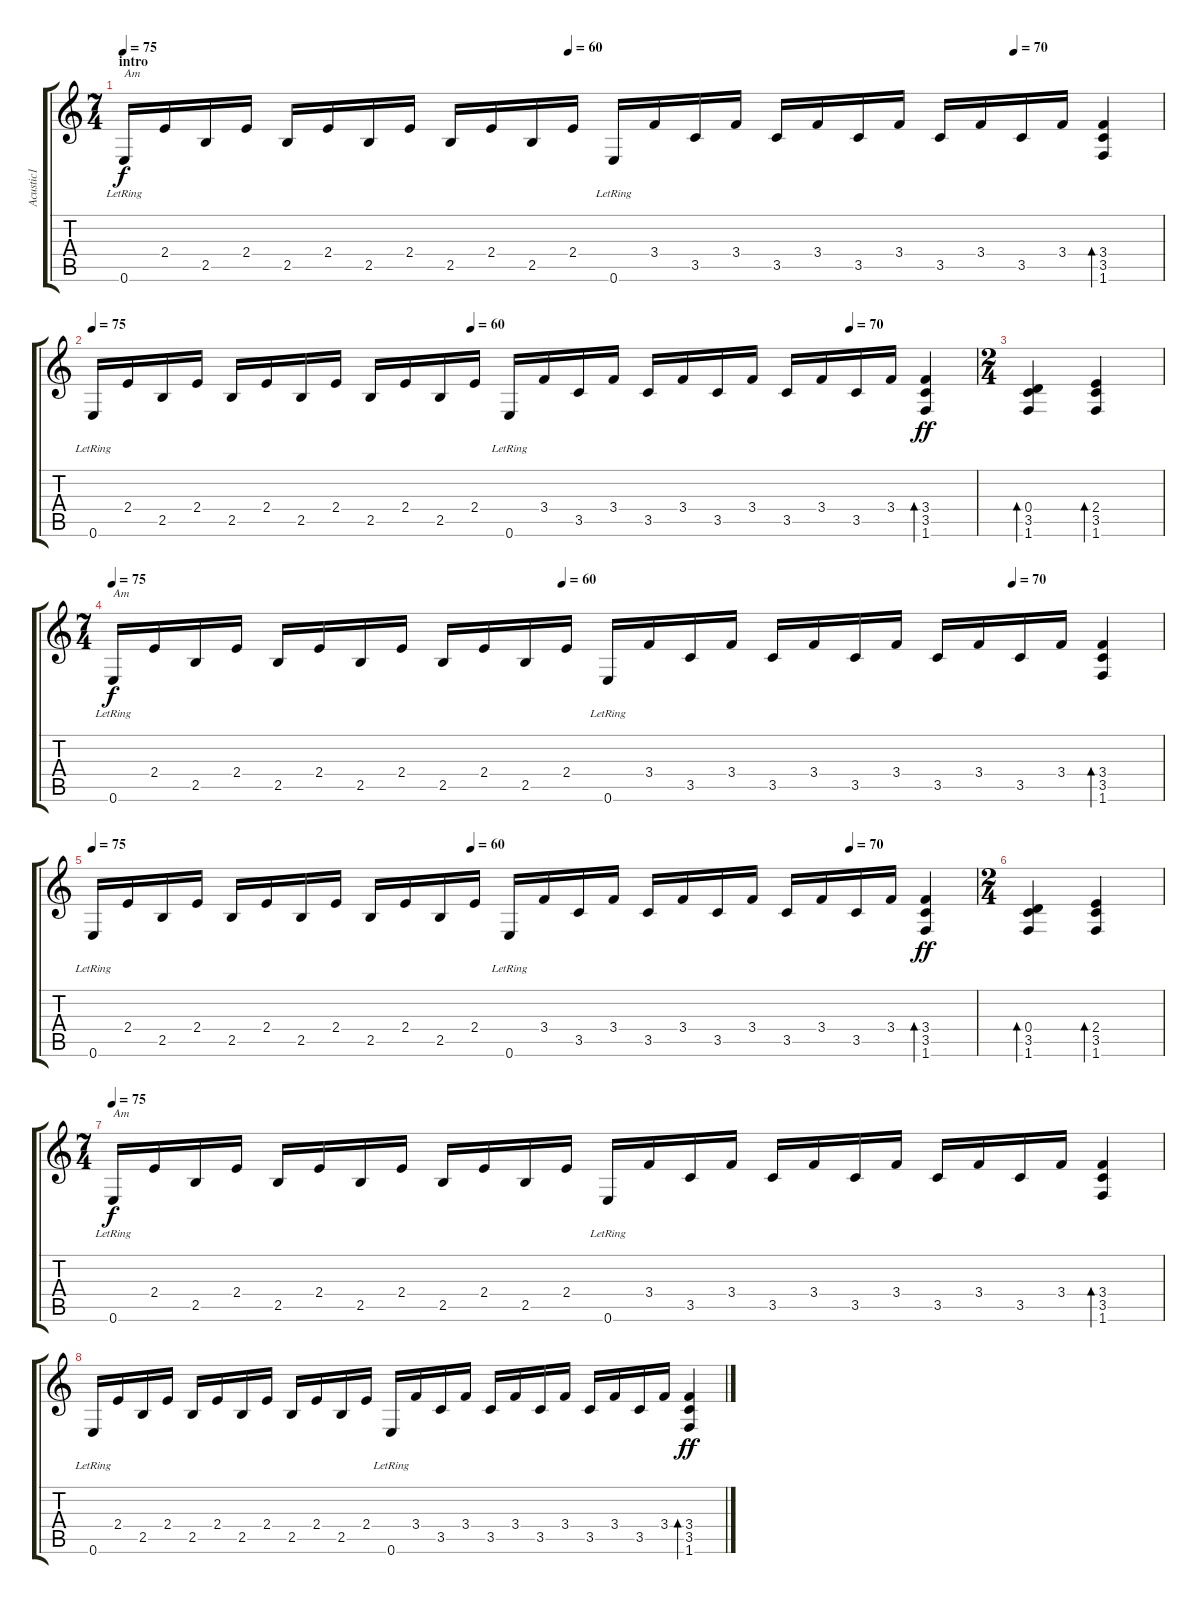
\track ("Acustic1" "Acustic1") {instrument acousticguitarsteel}
\staff {score tabs}
\tuning (E4 B3 G3 D3 A2 E2) {hide}
\ts (7 4)
\section ("" "intro")
\tempo 75
\tempo (60 0.42857142857142855)
\tempo (70 0.8571428571428571)
\tempo 75
\clef g2
\ks c
0.6{lr}.16{txt "Am" dy f instrument acousticguitarsteel} 2.4.16 2.5.16 2.4.16 2.5.16 2.4.16 2.5.16 2.4.16 2.5.16 2.4.16 2.5.16 2.4.16 0.6{lr}.16 3.4.16 3.5.16 3.4.16 3.5.16 3.4.16 3.5.16 3.4.16 3.5.16 3.4.16 3.5.16 3.4.16 (3.4 3.5 1.6).4{bd 120} |
\tempo 75
\tempo (60 0.42857142857142855)
\tempo (70 0.8571428571428571)
0.6{lr}.16 2.4.16 2.5.16 2.4.16 2.5.16 2.4.16 2.5.16 2.4.16 2.5.16 2.4.16 2.5.16 2.4.16 0.6{lr}.16 3.4.16 3.5.16 3.4.16 3.5.16 3.4.16 3.5.16 3.4.16 3.5.16 3.4.16 3.5.16 3.4.16 (3.4 3.5 1.6).4{bd 120 dy ff} |
\ts (2 4)
(0.4 3.5 1.6).4{bd 120} (2.4 3.5 1.6).4{bd 120} |
\ts (7 4)
\tempo 75
\tempo (60 0.42857142857142855)
\tempo (70 0.8571428571428571)
0.6{lr}.16{txt "Am" dy f} 2.4.16 2.5.16 2.4.16 2.5.16 2.4.16 2.5.16 2.4.16 2.5.16 2.4.16 2.5.16 2.4.16 0.6{lr}.16 3.4.16 3.5.16 3.4.16 3.5.16 3.4.16 3.5.16 3.4.16 3.5.16 3.4.16 3.5.16 3.4.16 (3.4 3.5 1.6).4{bd 120} |
\tempo 75
\tempo (60 0.42857142857142855)
\tempo (70 0.8571428571428571)
0.6{lr}.16 2.4.16 2.5.16 2.4.16 2.5.16 2.4.16 2.5.16 2.4.16 2.5.16 2.4.16 2.5.16 2.4.16 0.6{lr}.16 3.4.16 3.5.16 3.4.16 3.5.16 3.4.16 3.5.16 3.4.16 3.5.16 3.4.16 3.5.16 3.4.16 (3.4 3.5 1.6).4{bd 120 dy ff} |
\ts (2 4)
(0.4 3.5 1.6).4{bd 120} (2.4 3.5 1.6).4{bd 120} |
\ts (7 4)
\tempo 75
0.6{lr}.16{txt "Am" dy f} 2.4.16 2.5.16 2.4.16 2.5.16 2.4.16 2.5.16 2.4.16 2.5.16 2.4.16 2.5.16 2.4.16 0.6{lr}.16 3.4.16 3.5.16 3.4.16 3.5.16 3.4.16 3.5.16 3.4.16 3.5.16 3.4.16 3.5.16 3.4.16 (3.4 3.5 1.6).4{bd 120} |
0.6{lr}.16 2.4.16 2.5.16 2.4.16 2.5.16 2.4.16 2.5.16 2.4.16 2.5.16 2.4.16 2.5.16 2.4.16 0.6{lr}.16 3.4.16 3.5.16 3.4.16 3.5.16 3.4.16 3.5.16 3.4.16 3.5.16 3.4.16 3.5.16 3.4.16 (3.4 3.5 1.6).4{bd 120 dy ff}
